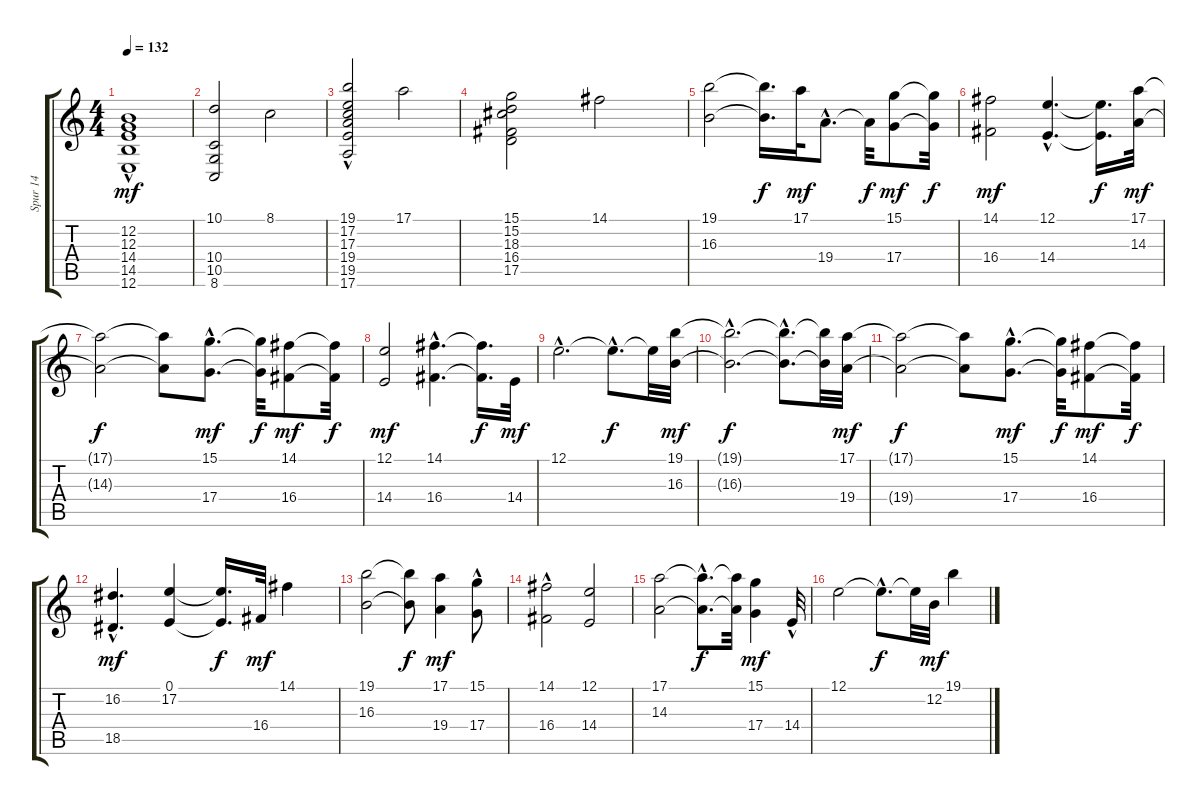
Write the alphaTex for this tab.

\track ("Spur 14" "Spur 14") {instrument stringensemble2}
\staff {score tabs}
\tuning (E4 B3 G3 D3 A2 E2) {hide}
\ts (4 4)
\tempo 132
\clef g2
\ks c
(12.2 12.3 14.4 14.5{hac} 12.6).1{dy mf} |
(10.1 10.4 10.5 8.6).2 8.1.2 |
(19.1 17.2 17.3 19.4 19.5{hac} 17.6).2 17.1.2 |
(15.1 15.2 18.3 16.4 17.5).2 14.1.2 |
(19.1 16.3).2 (19.1{t} 16.3{t}).16{d dy f} 17.1.32{dy mf} 19.4{hac}.8{d} 19.4{t}.32{dy f} (15.1 17.4).8{dy mf} (15.1{t} 17.4{t}).32{dy f} |
(14.1 16.4).2{dy mf} (12.1{hac} 14.4{hac}).4{d} (12.1{t} 14.4{t}).16{d dy f} (17.1 14.3).32{dy mf} |
(17.1{t} 14.3{t}).2{dy f} (17.1{t} 14.3{t}).8 (15.1{hac} 17.4{hac}).8{d dy mf} (15.1{t} 17.4{t}).32{dy f} (14.1 16.4).8{dy mf} (14.1{t} 16.4{t}).32{dy f} |
(12.1 14.4).2{dy mf} (14.1{hac} 16.4{hac}).4{d} (14.1{t} 16.4{t}).16{d dy f} 14.4.32{dy mf} |
12.1{hac}.2{d} 12.1{hac t}.8{d dy f} 12.1{t}.32 (19.1 16.3).32{dy mf} |
(19.1{hac t} 16.3{hac t}).2{d dy f} (19.1{hac t} 16.3{hac t}).8{d} (19.1{t} 16.3{t}).32 (17.1 19.4).32{dy mf} |
(17.1{t} 19.4{t}).2{dy f} (17.1{t} 19.4{t}).8 (15.1{hac} 17.4{hac}).8{d dy mf} (15.1{t} 17.4{t}).32{dy f} (14.1 16.4).8{dy mf} (14.1{t} 16.4{t}).32{dy f} |
(16.2{hac} 18.5{hac}).4{d dy mf} (0.1 17.2).4 (0.1{t} 17.2{t}).16{d dy f} 16.4.32{dy mf} 14.1.4 |
(19.1 16.3).2 (19.1{t} 16.3{t}).8{dy f} (17.1 19.4).4{dy mf} (15.1 17.4{hac}).8 |
(14.1 16.4{hac}).2 (12.1 14.4).2 |
(17.1 14.3).2 (17.1{hac t} 14.3{hac t}).8{d dy f} (17.1{t} 14.3{t}).32 (15.1 17.4).4{dy mf} 14.4{hac}.32 |
12.1.2 12.1{hac t}.8{d dy f} 12.1{t}.32 12.2.32{dy mf} 19.1.4
